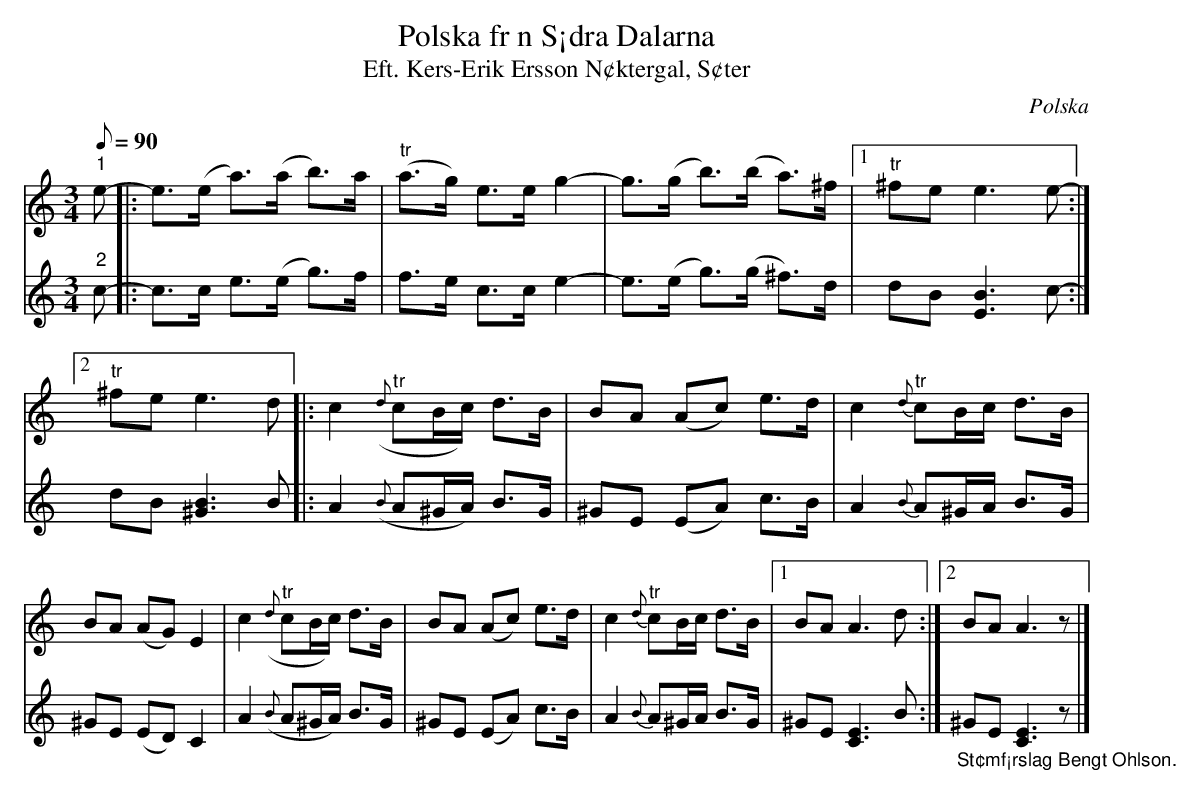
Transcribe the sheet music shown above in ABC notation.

X:1
T:Polska fr n S¡dra Dalarna
T:Eft. Kers-Erik Ersson N¢ktergal, S¢ter
L:1/8
M:3/4
O:Polska
Q:90
K:none
V:1
"^1" e- [|: e>(e a>)(a b>)a |"^tr" (a>g) e>e g2- | g>(g b>)(b a>)^f |1"^tr" ^fe e3 e- :|]2
"^tr" ^fe e3 d [|: c2({d}"^tr" cB/c/) d>B | BA (Ac) e>d | c2{d}"^tr" cB/c/ d>B | BA (AG) E2 |
c2({d}"^tr" cB/c/) d>B | BA (Ac) e>d | c2{d}"^tr" cB/c/ d>B |1 BA A3 d :|]2 BA A3 z |]
V:2
"^2" c-  [|:  c>c e>(e g>)f  |  f>e c>c e2-  |  e>(e g>)(g ^f>)d  |1  dB [EB]3 c-  :|]2  dB [^GB]3 B  [|:
A2({B} A^G/A/) B>G  |  ^GE (EA) c>B  |  A2{B} A^G/A/ B>G  |  ^GE (ED) C2  |  A2({B} A^G/A/) B>G  |
^GE (EA) c>B  |  A2{B} A^G/A/ B>G  |1  ^GE [CE]3 B  :|]2 "_St¢mf¡rslag Bengt Ohlson." ^GE [CE]3 z  |]
